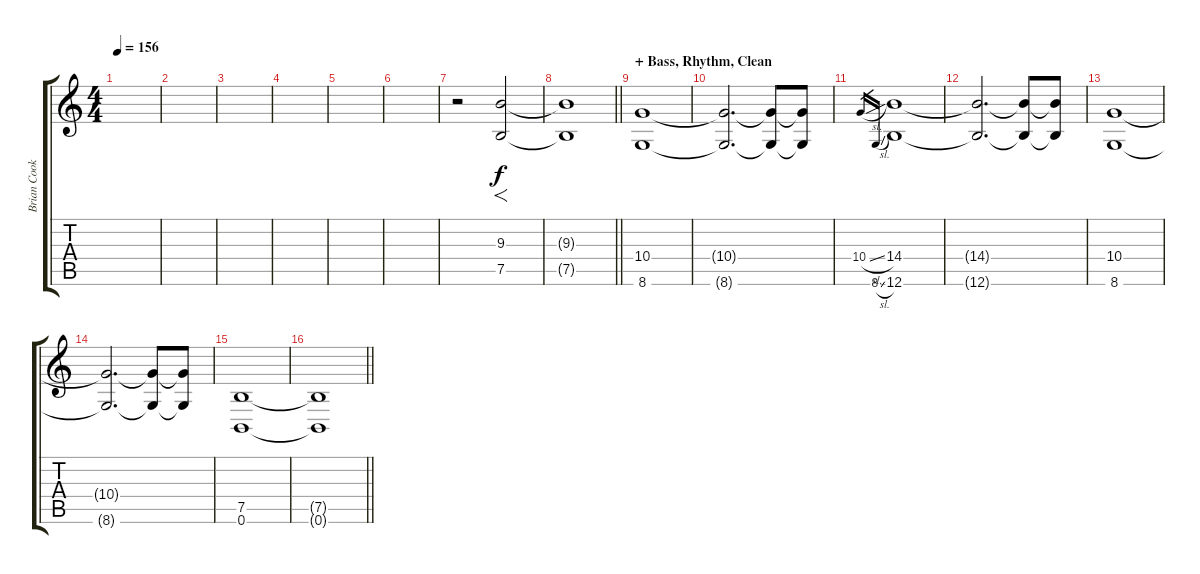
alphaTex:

\track ("Brian Cook (6 String \"Bearitone\")" "Brian Cook") {instrument distortionguitar}
\staff {score tabs}
\tuning (B3 Gb3 D3 A2 E2 B1) {hide}
\ts (4 4)
\section ("" "")
\tempo 156
\clef g2
\ks c
|
|
|
|
|
|
r.2 (9.3 7.5).2{f} |
\barLineRight lightlight
(9.3{t} 7.5{t}).1 |
\section ("" "+ Bass, Rhythm, Clean")
(10.4 8.6).1 |
(10.4{t} 8.6{t}).2{d} (10.4{t} 8.6{t}).8 (10.4{t} 8.6{t}).8 |
10.4{sl}.16{gr} 8.6{sl}.16{gr} (14.4 12.6).1 |
(14.4{t} 12.6{t}).2{d} (14.4{t} 12.6{t}).8 (14.4{t} 12.6{t}).8 |
(10.4 8.6).1 |
(10.4{t} 8.6{t}).2{d} (10.4{t} 8.6{t}).8 (10.4{t} 8.6{t}).8 |
(7.5 0.6).1 |
\barLineRight lightlight
(7.5{t} 0.6{t}).1
